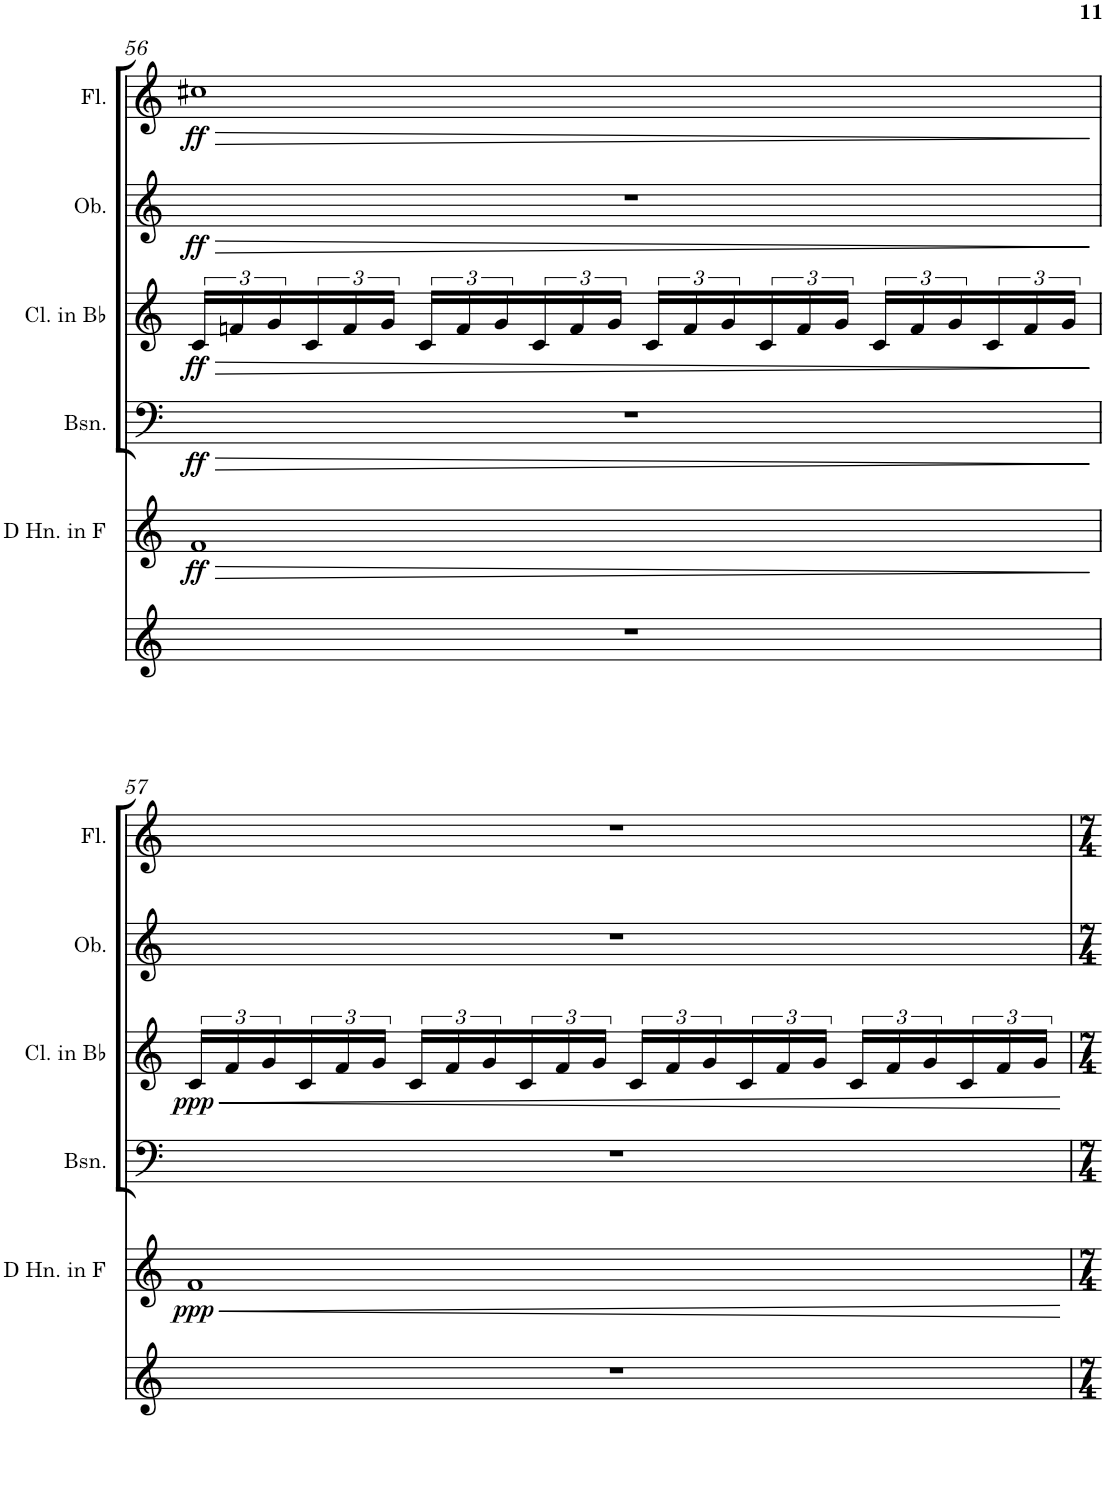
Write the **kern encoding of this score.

**kern	**kern	**dynam	**kern	**dynam	**kern	**dynam	**kern	**dynam	**kern	**dynam
*part6	*part5	*part5	*part4	*part4	*part3	*part3	*part2	*part2	*part1	*part1
*staff6	*staff5	*staff5	*staff4	*staff4	*staff3	*staff3	*staff2	*staff2	*staff1	*staff1
*I"Cues	*I"Horn in F	*	*I"Bassoon	*	*I"Clarinet in Bb	*	*I"Oboe	*	*I"Flute	*
*	*	*	*I'Bsn.	*	*I'Cl. in Bb	*	*I'Ob.	*	*I'Fl.	*
!!LO:PB:g=z
*clefG2	*clefG2	*	*clefF4	*	*clefG2	*	*clefG2	*	*clefG2	*
*	*Trd4c7	*	*	*	*Trd1c2	*	*	*	*	*
*k[]	*k[]	*	*k[]	*	*k[]	*	*k[]	*	*k[]	*
*M4/4	*M4/4	*	*M4/4	*	*M4/4	*	*M4/4	*	*M4/4	*
=56	=56	=56	=56	=56	=56	=56	=56	=56	=56	=56
!	!	!LO:HP:b	!	!LO:HP:b	!	!LO:HP:b	!	!LO:HP:b	!	!LO:HP:b
!	!	!LO:DY:n=1:b	!	!LO:DY:n=1:b	!	!LO:DY:n=1:b	!	!LO:DY:n=1:b	!	!LO:DY:n=1:b
1r	1f	> ff	1r	> ff	24c/LL	> ff	1r	> ff	1cc#X	> ff
.	.	.	.	.	24fn/	.	.	.	.	.
.	.	.	.	.	24g/	.	.	.	.	.
.	.	.	.	.	24c/	.	.	.	.	.
.	.	.	.	.	24f/	.	.	.	.	.
.	.	.	.	.	24g/JJ	.	.	.	.	.
.	.	.	.	.	24c/LL	.	.	.	.	.
.	.	.	.	.	24f/	.	.	.	.	.
.	.	.	.	.	24g/	.	.	.	.	.
.	.	.	.	.	24c/	.	.	.	.	.
.	.	.	.	.	24f/	.	.	.	.	.
.	.	.	.	.	24g/JJ	.	.	.	.	.
.	.	.	.	.	24c/LL	.	.	.	.	.
.	.	.	.	.	24f/	.	.	.	.	.
.	.	.	.	.	24g/	.	.	.	.	.
.	.	.	.	.	24c/	.	.	.	.	.
.	.	.	.	.	24f/	.	.	.	.	.
.	.	.	.	.	24g/JJ	.	.	.	.	.
.	.	.	.	.	24c/LL	.	.	.	.	.
.	.	.	.	.	24f/	.	.	.	.	.
.	.	.	.	.	24g/	.	.	.	.	.
.	.	.	.	.	24c/	.	.	.	.	.
.	.	.	.	.	24f/	.	.	.	.	.
.	.	.	.	.	24g/JJ	.	.	.	.	.
.	.	]	.	]	.	]	.	]	.	]
!!LO:LB:g=z
=57	=57	=57	=57	=57	=57	=57	=57	=57	=57	=57
!	!	!LO:HP:b	!	!	!	!LO:HP:b	!	!	!	!
!	!	!LO:DY:n=1:b	!	!	!	!LO:DY:n=1:b	!	!	!	!
1r	1f	< ppp	1r	.	24c/LL	< ppp	1r	.	1r	.
.	.	.	.	.	24f/	.	.	.	.	.
.	.	.	.	.	24g/	.	.	.	.	.
.	.	.	.	.	24c/	.	.	.	.	.
.	.	.	.	.	24f/	.	.	.	.	.
.	.	.	.	.	24g/JJ	.	.	.	.	.
.	.	.	.	.	24c/LL	.	.	.	.	.
.	.	.	.	.	24f/	.	.	.	.	.
.	.	.	.	.	24g/	.	.	.	.	.
.	.	.	.	.	24c/	.	.	.	.	.
.	.	.	.	.	24f/	.	.	.	.	.
.	.	.	.	.	24g/JJ	.	.	.	.	.
.	.	.	.	.	24c/LL	.	.	.	.	.
.	.	.	.	.	24f/	.	.	.	.	.
.	.	.	.	.	24g/	.	.	.	.	.
.	.	.	.	.	24c/	.	.	.	.	.
.	.	.	.	.	24f/	.	.	.	.	.
.	.	.	.	.	24g/JJ	.	.	.	.	.
.	.	.	.	.	24c/LL	.	.	.	.	.
.	.	.	.	.	24f/	.	.	.	.	.
.	.	.	.	.	24g/	.	.	.	.	.
.	.	.	.	.	24c/	.	.	.	.	.
.	.	.	.	.	24f/	.	.	.	.	.
.	.	.	.	.	24g/JJ	.	.	.	.	.
.	.	[	.	.	.	[	.	.	.	.
=	=	=	=	=	=	=	=	=	=	=
*-	*-	*-	*-	*-	*-	*-	*-	*-	*-	*-
